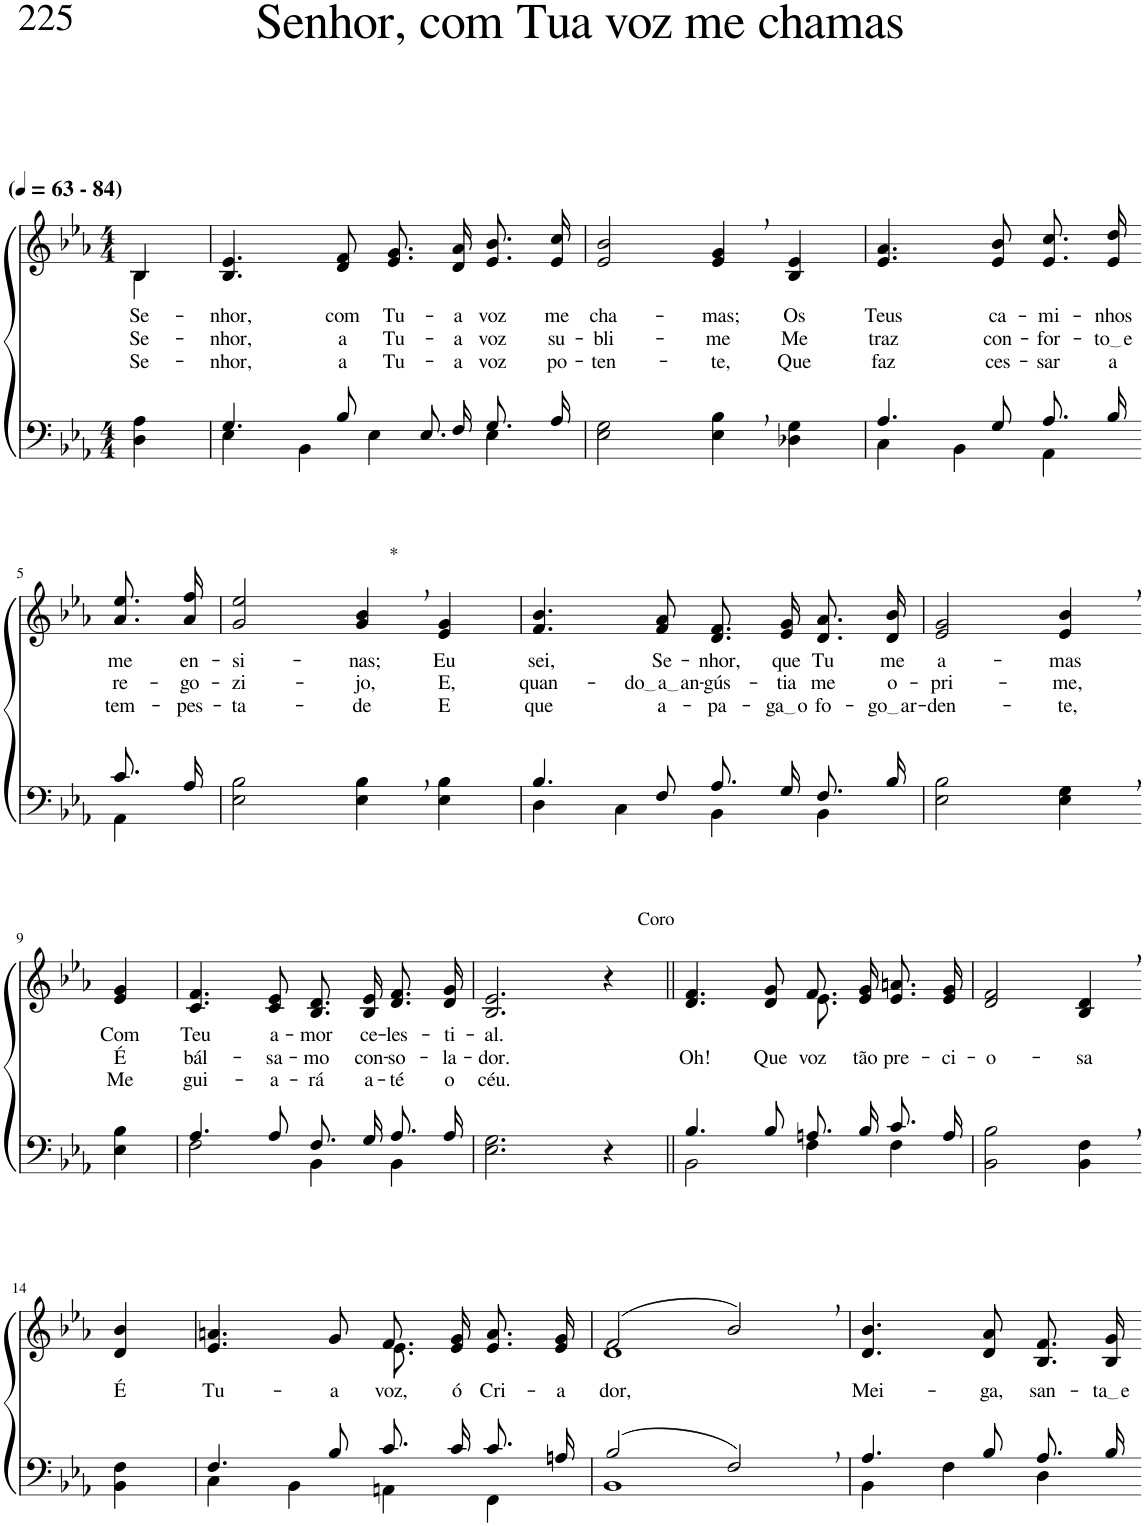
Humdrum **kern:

**kern	**kern	**text	**text	**text
*part2	*part1	*part1	*part1	*part1
*staff2	*staff1	*staff1	*staff1	*staff1
*I"Parte III e IV	*I"Parte I e II	*	*	*
*clefF4	*clefG2	*	*	*
*k[b-e-a-]	*k[b-e-a-]	*	*	*
*M4/4	*M4/4	*	*	*
*MM63	*MM63	*	*	*
=1	=1	=1	=1	=1
!	!LO:TX:a:B:t=(	!	!	!
!	!LO:TX:a:B:t=- 84)	!	!	!
!	!	!LO:LY:b	!LO:LY:b	!LO:LY:b
*	*^	*	*	*
4D\ 4A-\	4B-\	4B-/	Se-	Se-	Se-
=2	=2	=2	=2	=2	=2
*^	*	*	*	*	*
!	!	!	!	!LO:LY:b	!LO:LY:b	!LO:LY:b
*	*	*v	*v	*	*	*
4.G/	4E-\	4.B-/ 4.e-/	-nhor,	-nhor,	-nhor,
.	4BB-\	.	.	.	.
!	!	!	!LO:LY:b	!LO:LY:b	!LO:LY:b
8B-/	.	8d/ 8f/	com	a	a
!	!	!	!LO:LY:b	!LO:LY:b	!LO:LY:b
8.E-/L	4E-\	8.e-/ 8.g/L	Tu-	Tu-	Tu-
!	!	!	!LO:LY:b	!LO:LY:b	!LO:LY:b
16F/Jk	.	16d/ 16a-/Jk	-a	-a	-a
!	!	!	!LO:LY:b	!LO:LY:b	!LO:LY:b
8.G/L	4E-\	8.e-/ 8.b-/L	voz	voz	voz
!	!	!	!LO:LY:b	!LO:LY:b	!LO:LY:b
16A-/Jk	.	16e-/ 16cc/Jk	me	su-	po-
*v	*v	*	*	*	*
=3	=3	=3	=3	=3
!	!	!LO:LY:b	!LO:LY:b	!LO:LY:b
2E-\ 2G\	2e-/ 2b-/	cha-	-bli-	-ten-
!	!	!LO:LY:b	!LO:LY:b	!LO:LY:b
4E-\, 4B-\,	4e-/, 4g/,	-mas;	-me	-te,
!	!	!LO:LY:b	!LO:LY:b	!LO:LY:b
4D-X\ 4G\	4B-/ 4e-/	Os	Me	Que
=4	=4	=4	=4	=4
*^	*	*	*	*
!	!	!	!LO:LY:b	!LO:LY:b	!LO:LY:b
4.A-/	4C\	4.e-/ 4.a-/	Teus	traz	faz
.	4BB-\	.	.	.	.
!	!	!	!LO:LY:b	!LO:LY:b	!LO:LY:b
8G/	.	8e-/ 8b-/	ca-	con-	ces-
!	!	!	!LO:LY:b	!LO:LY:b	!LO:LY:b
8.A-/L	4AA-\	8.e-/ 8.cc/L	-mi-	-for-	-sar
!	!	!	!LO:LY:b	!LO:LY:b	!LO:LY:b
16B-/Jk	.	16e-/ 16dd/Jk	-nhos	to e	a
!!LO:LB:g=z
=5-	=5-	=5-	=5-	=5-	=5-
!	!	!	!LO:LY:b	!LO:LY:b	!LO:LY:b
8.c/L	4AA-\	8.a-\ 8.ee-\L	me	re-	tem-
!	!	!	!LO:LY:b	!LO:LY:b	!LO:LY:b
16A-/Jk	.	16a-\ 16ff\Jk	en-	-go-	-pes-
*v	*v	*	*	*	*
=6	=6	=6	=6	=6
!	!	!LO:LY:b	!LO:LY:b	!LO:LY:b
2E-\ 2B-\	2g/ 2ee-/	-si-	-zi-	-ta-
!	!LO:TX:a:t=*	!	!	!
!	!	!LO:LY:b	!LO:LY:b	!LO:LY:b
4E-\, 4B-\,	4g/, 4b-/,	-nas;	-jo,	-de
!	!	!LO:LY:b	!LO:LY:b	!LO:LY:b
4E-\ 4B-\	4e-/ 4g/	Eu	E,	E
=7	=7	=7	=7	=7
*^	*	*	*	*
!	!	!	!LO:LY:b	!LO:LY:b	!LO:LY:b
4.B-/	4D\	4.f/ 4.b-/	sei,	quan-	que
.	4C\	.	.	.	.
!	!	!	!LO:LY:b	!LO:LY:b	!LO:LY:b
8F/	.	8f/ 8a-/	Se-	do a an	a-
!	!	!	!LO:LY:b	!LO:LY:b	!LO:LY:b
8.A-/L	4BB-\	8.d/ 8.f/L	-nhor,	-gús-	-pa-
!	!	!	!LO:LY:b	!LO:LY:b	!LO:LY:b
16G/Jk	.	16e-/ 16g/Jk	que	-tia	ga o
!	!	!	!LO:LY:b	!LO:LY:b	!LO:LY:b
8.F/L	4BB-\	8.d/ 8.a-/L	Tu	me	fo-
!	!	!	!LO:LY:b	!LO:LY:b	!LO:LY:b
16B-/Jk	.	16d/ 16b-/Jk	me	o-	go ar
*v	*v	*	*	*	*
=8	=8	=8	=8	=8
!	!	!LO:LY:b	!LO:LY:b	!LO:LY:b
2E-\ 2B-\	2e-/ 2g/	a-	-pri-	-den-
!	!	!LO:LY:b	!LO:LY:b	!LO:LY:b
4E-\, 4G\,	4e-/, 4b-/,	-mas	-me,	-te,
!!LO:LB:g=z
=9-	=9-	=9-	=9-	=9-
!	!	!LO:LY:b	!LO:LY:b	!LO:LY:b
4E-\ 4B-\	4e-/ 4g/	Com	É	Me
=10	=10	=10	=10	=10
*^	*	*	*	*
!	!	!	!LO:LY:b	!LO:LY:b	!LO:LY:b
4.A-/	2F\	4.c/ 4.f/	Teu	bál-	gui-
!	!	!	!LO:LY:b	!LO:LY:b	!LO:LY:b
8A-/	.	8c/ 8e-/	a-	-sa-	-a-
!	!	!	!LO:LY:b	!LO:LY:b	!LO:LY:b
8.F/L	4BB-\	8.B-/ 8.d/L	-mor	-mo	-rá
!	!	!	!LO:LY:b	!LO:LY:b	!LO:LY:b
16G/Jk	.	16B-/ 16e-/Jk	ce-	con-	a-
!	!	!	!LO:LY:b	!LO:LY:b	!LO:LY:b
8.A-/L	4BB-\	8.d/ 8.f/L	-les-	-so-	-té
!	!	!	!LO:LY:b	!LO:LY:b	!LO:LY:b
16A-/Jk	.	16d/ 16g/Jk	-ti-	-la-	o
*v	*v	*	*	*	*
=11	=11	=11	=11	=11
!	!	!LO:LY:b	!LO:LY:b	!LO:LY:b
2.E-\ 2.G\	2.B-/ 2.e-/	-al.	-dor.	céu.
!	!LO:TX:a:t=Coro	!	!	!
4r	4r	.	.	.
=12||	=12||	=12||	=12||	=12||
*^	*	*	*	*
!	!	!	!	!LO:LY:b	!
*	*	*^	*	*	*
4.B-/	2BB-\	4.d/ 4.f/	2ryy	.	Oh!	.
!	!	!	!	!	!LO:LY:b	!
8B-/	.	8d/ 8g/	.	.	Que	.
!	!	!	!	!	!LO:LY:b	!
8.An/L	4F\	8.f/L	8.e-\	.	voz	.
!	!	!	!	!	!LO:LY:b	!
16B-/Jk	.	16e-/ 16g/Jk	4ryy	.	tão	.
!	!	!	!	!	!LO:LY:b	!
8.c/L	4F\	8.e-/ 8.an/L	.	.	pre-	.
!	!	!	!	!	!LO:LY:b	!
16A/Jk	.	16e-/ 16g/Jk	16ryy	.	-ci-	.
*v	*v	*	*	*	*	*
=13	=13	=13	=13	=13	=13
!	!	!	!	!LO:LY:b	!
*	*v	*v	*	*	*
2BB-\ 2B-\	2d/ 2f/	.	-o-	.
!	!	!	!LO:LY:b	!
4BB-\, 4F\,	4B-/, 4d/,	.	-sa	.
!!LO:LB:g=z
=14-	=14-	=14-	=14-	=14-
!	!	!LO:LY:b	!	!
4BB-\ 4F\	4d/ 4b-/	É	.	.
=15	=15	=15	=15	=15
*^	*	*	*	*
!	!	!	!LO:LY:b	!	!
*	*	*^	*	*	*
4.F/	4C\	4.e-/ 4.an/	2ryy	Tu-	.	.
.	4BB-\	.	.	.	.	.
!	!	!	!	!LO:LY:b	!	!
8B-/	.	8g/	.	-a	.	.
!	!	!	!	!LO:LY:b	!	!
8.c/L	4AAn\	8.f/L	8.e-\	voz,	.	.
!	!	!	!	!LO:LY:b	!	!
16c/Jk	.	16e-/ 16g/Jk	4ryy	ó	.	.
!	!	!	!	!LO:LY:b	!	!
8.c/L	4FF\	8.e-/ 8.a/L	.	Cri-	.	.
!	!	!	!	!LO:LY:b	!	!
16An/Jk	.	16e-/ 16g/Jk	16ryy	-a-	.	.
=16	=16	=16	=16	=16	=16	=16
!	!	!	!	!LO:LY:b	!	!
(2B-/	1BB-	(2f/	1d	-dor,	.	.
2F,/)	.	2b-,/)	.	.	.	.
*	*	*v	*v	*	*	*
=17	=17	=17	=17	=17	=17
!	!	!	!LO:LY:b	!	!
4.A-/	4BB-\	4.d/ 4.b-/	Mei-	.	.
.	4F\	.	.	.	.
!	!	!	!LO:LY:b	!	!
8B-/	.	8d/ 8a-/	-ga,	.	.
!	!	!	!LO:LY:b	!	!
8.A-/L	4D\	8.B-/ 8.f/L	san-	.	.
!	!	!	!LO:LY:b	!	!
16B-/Jk	.	16B-/ 16g/Jk	ta e	.	.
*v	*v	*	*	*	*
=-	=-	=-	=-	=-
*-	*-	*-	*-	*-
